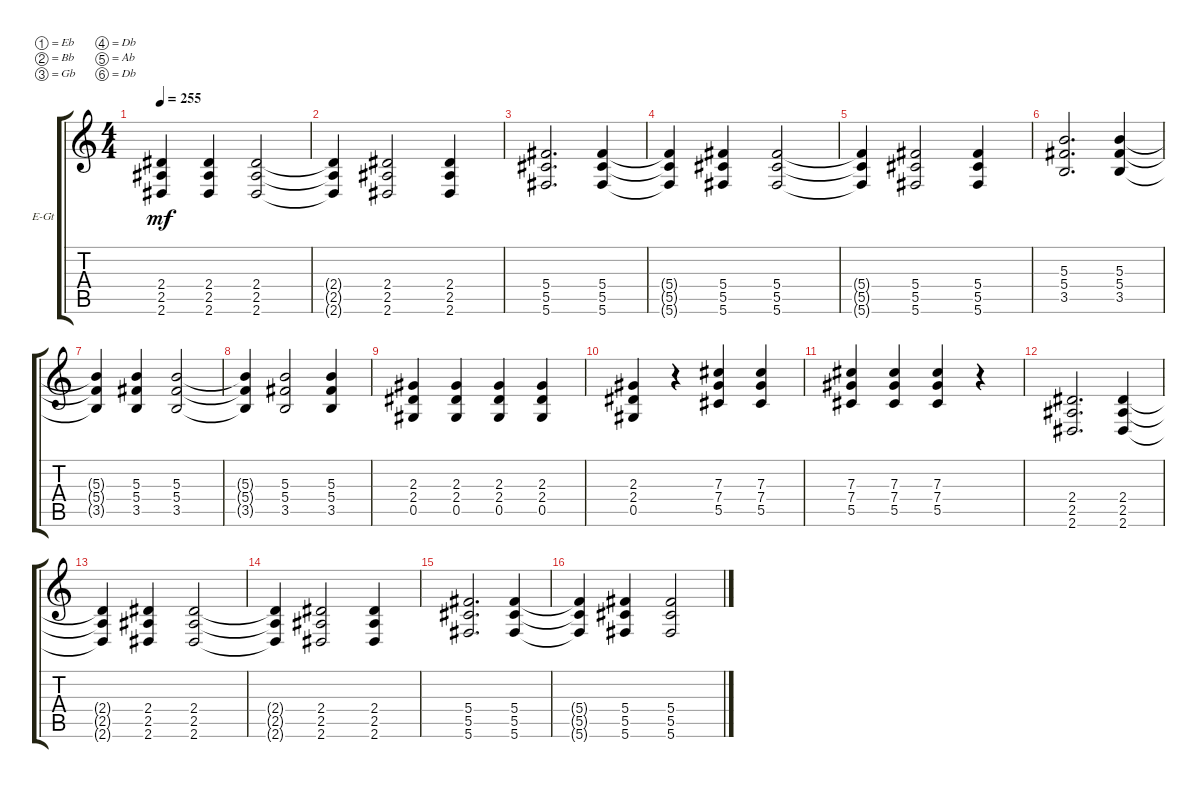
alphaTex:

\bracketExtendMode groupsimilarinstruments
\firstSystemTrackNameOrientation horizontal
\otherSystemsTrackNameOrientation horizontal
\track ("Electric Guitar" "E-Gt") {instrument distortionguitar}
\staff {score tabs}
\tuning (Eb4 Bb3 Gb3 Db3 Ab2 Db2)
\ts (4 4)
\tempo 255
\clef g2
\scale
0.333333
\ks c
(2.6{t} 2.5{t} 2.4{t}).4{dy mf} (2.6 2.5 2.4).4 (2.6 2.5 2.4).2 |
\scale
0.333333 (2.6{t} 2.5{t} 2.4{t}).4 (2.6 2.5 2.4).2 (2.6 2.5 2.4).4 |
\scale
0.333333 (5.6 5.4 5.5).2{d} (5.6 5.4 5.5).4 |
\scale
0.333333 (5.6{t} 5.4{t} 5.5{t}).4 (5.6 5.4 5.5).4 (5.6 5.4 5.5).2 |
\scale
0.333333 (5.6{t} 5.4{t} 5.5{t}).4 (5.6 5.4 5.5).2 (5.6 5.4 5.5).4 |
\scale
0.333333 (3.5 5.3 5.4).2{d} (3.5 5.3 5.4).4 |
\scale
0.333333 (3.5{t} 5.3{t} 5.4{t}).4 (3.5 5.3 5.4).4 (3.5 5.3 5.4).2 |
\scale
0.333333 (3.5{t} 5.3{t} 5.4{t}).4 (3.5 5.3 5.4).2 (3.5 5.3 5.4).4 |
\scale
0.333333 (0.5 2.4 2.3).4 (0.5 2.4 2.3).4 (0.5 2.4 2.3).4 (0.5 2.4 2.3).4 |
\scale
0.333333 (0.5 2.4 2.3).4 r.4 (7.4 7.3 5.5).4 (7.4 7.3 5.5).4 |
\scale
0.333333 (7.4 7.3 5.5).4 (7.4 7.3 5.5).4 (7.4 7.3 5.5).4 r.4 |
\scale
0.333333 (2.6 2.5 2.4).2{d} (2.6 2.5 2.4).4 |
\scale
0.333333 (2.6{t} 2.5{t} 2.4{t}).4 (2.6 2.5 2.4).4 (2.6 2.5 2.4).2 |
\scale
0.333333 (2.6{t} 2.5{t} 2.4{t}).4 (2.6 2.5 2.4).2 (2.6 2.5 2.4).4 |
\scale
0.333333 (5.6 5.4 5.5).2{d} (5.6 5.4 5.5).4 |
\scale
0.333333 (5.6{t} 5.4{t} 5.5{t}).4 (5.6 5.4 5.5).4 (5.6 5.4 5.5).2
